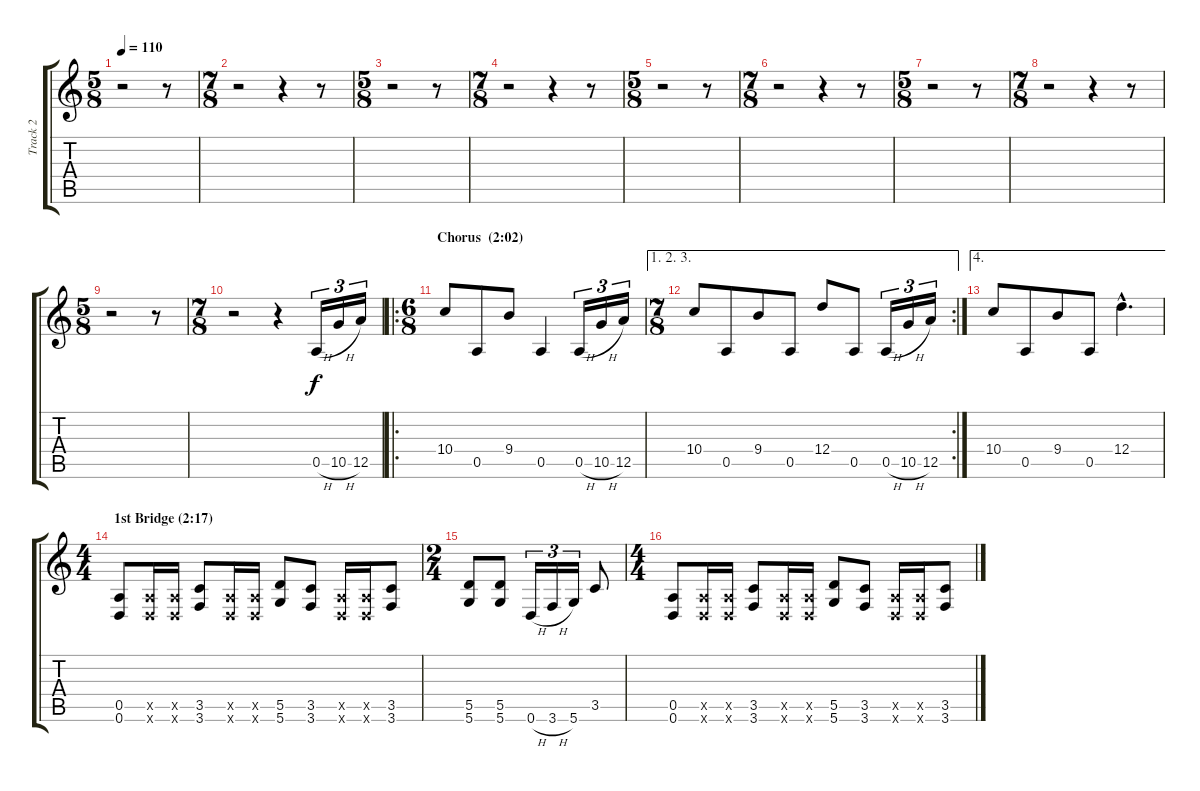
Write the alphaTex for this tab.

\track ("Track 2" "Track 2") {instrument distortionguitar}
\staff {score tabs}
\tuning (E4 B3 G3 D3 A2 D2) {hide}
\ts (5 8)
\tempo 110
\clef g2
\ks c
r.2{dy f} r.8 |
\ts (7 8)
r.2 r.4 r.8 |
\ts (5 8)
r.2 r.8 |
\ts (7 8)
r.2 r.4 r.8 |
\ts (5 8)
r.2 r.8 |
\ts (7 8)
r.2 r.4 r.8 |
\ts (5 8)
r.2 r.8 |
\ts (7 8)
r.2 r.4 r.8 |
\ts (5 8)
r.2 r.8 |
\ts (7 8)
r.2 r.4 0.5{h}.16{tu (3 2)} 10.5{h}.16{tu (3 2)} 12.5.16{tu (3 2)} |
\ro
\ts (6 8)
\section ("" "Chorus  (2:02)")
10.4.8 0.5.8 9.4.8 0.5.4 0.5{h}.16{tu (3 2)} 10.5{h}.16{tu (3 2)} 12.5.16{tu (3 2)} |
\ae (1 2 3)
\rc 2
\ts (7 8)
10.4.8 0.5.8 9.4.8 0.5.8 12.4.8 0.5.8 0.5{h}.16{tu (3 2)} 10.5{h}.16{tu (3 2)} 12.5.16{tu (3 2)} |
\ae 4
10.4.8 0.5.8 9.4.8 0.5.8 12.4{hac}.4{d} |
\ts (4 4)
\section ("" "1st Bridge (2:17)")
(0.5 0.6).8 (0.5{x} 0.6{x}).16 (0.5{x} 0.6{x}).16 (3.5 3.6).8 (0.5{x} 0.6{x}).16 (0.5{x} 0.6{x}).16 (5.5 5.6).8 (3.5 3.6).8 (0.5{x} 0.6{x}).16 (0.5{x} 0.6{x}).16 (3.5 3.6).8 |
\ts (2 4)
(5.5 5.6).8 (5.5 5.6).8 0.6{h}.16{tu (3 2)} 3.6{h}.16{tu (3 2)} 5.6.16{tu (3 2)} 3.5.8 |
\ts (4 4)
(0.5 0.6).8 (0.5{x} 0.6{x}).16 (0.5{x} 0.6{x}).16 (3.5 3.6).8 (0.5{x} 0.6{x}).16 (0.5{x} 0.6{x}).16 (5.5 5.6).8 (3.5 3.6).8 (0.5{x} 0.6{x}).16 (0.5{x} 0.6{x}).16 (3.5 3.6).8
